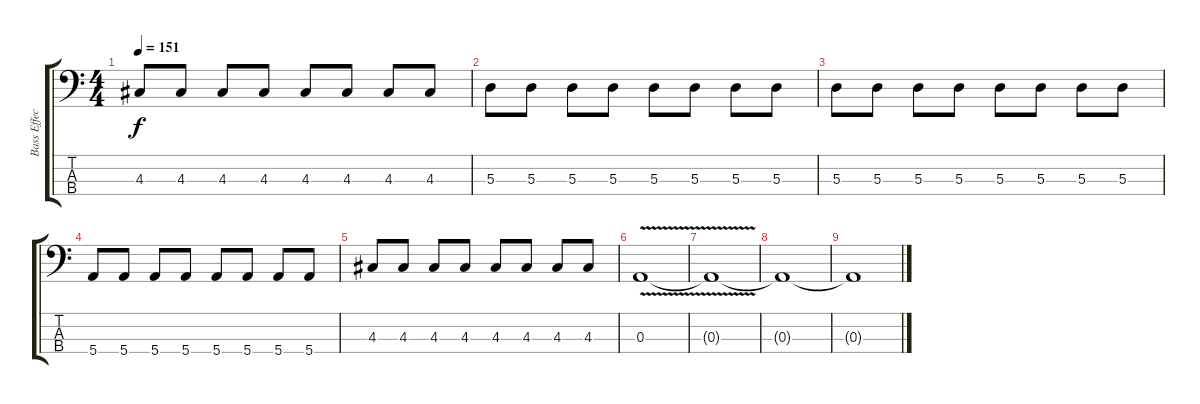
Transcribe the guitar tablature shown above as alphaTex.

\track ("Bass Effect" "Bass Effec") {instrument slapbass2}
\staff {score tabs}
\tuning (G2 D2 A1 E1) {hide}
\ts (4 4)
\tempo 151
\clef f4
\ks c
4.3.8{dy f} 4.3.8 4.3.8 4.3.8 4.3.8 4.3.8 4.3.8 4.3.8 |
5.3.8 5.3.8 5.3.8 5.3.8 5.3.8 5.3.8 5.3.8 5.3.8 |
5.3.8 5.3.8 5.3.8 5.3.8 5.3.8 5.3.8 5.3.8 5.3.8 |
5.4.8 5.4.8 5.4.8 5.4.8 5.4.8 5.4.8 5.4.8 5.4.8 |
4.3.8 4.3.8 4.3.8 4.3.8 4.3.8 4.3.8 4.3.8 4.3.8 |
0.3{v}.1 |
0.3{t}.1 |
0.3{t}.1 |
0.3{t}.1
